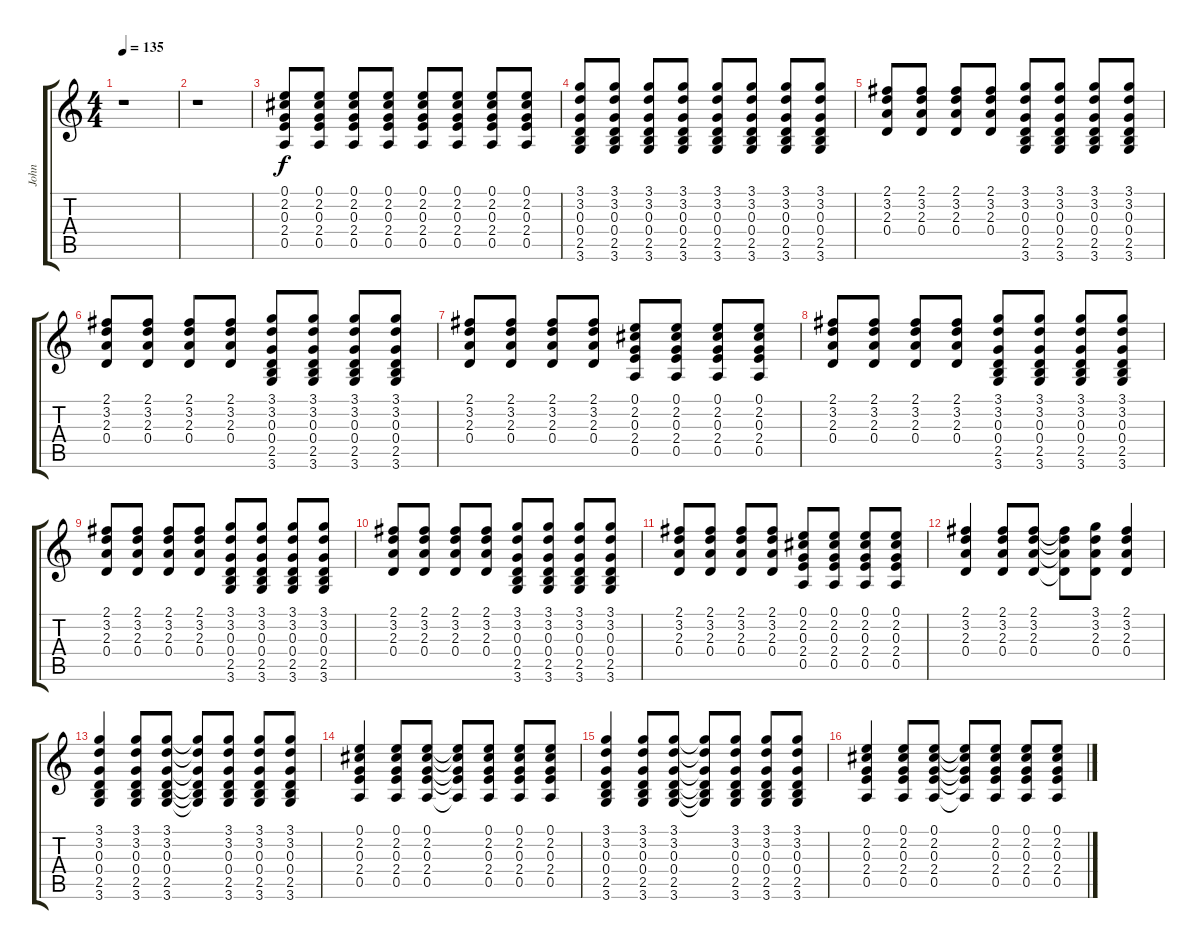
\track ("John" "John") {instrument acousticguitarsteel}
\staff {score tabs}
\tuning (E4 B3 G3 D3 A2 E2) {hide}
\ts (4 4)
\tempo 135
\clef g2
\ks c
r.1{dy f instrument acousticguitarsteel} |
r.1 |
(0.1 2.2 0.3 2.4 0.5).8 (0.1 2.2 0.3 2.4 0.5).8 (0.1 2.2 0.3 2.4 0.5).8 (0.1 2.2 0.3 2.4 0.5).8 (0.1 2.2 0.3 2.4 0.5).8 (0.1 2.2 0.3 2.4 0.5).8 (0.1 2.2 0.3 2.4 0.5).8 (0.1 2.2 0.3 2.4 0.5).8 |
(3.1 3.2 0.3 0.4 2.5 3.6).8 (3.1 3.2 0.3 0.4 2.5 3.6).8 (3.1 3.2 0.3 0.4 2.5 3.6).8 (3.1 3.2 0.3 0.4 2.5 3.6).8 (3.1 3.2 0.3 0.4 2.5 3.6).8 (3.1 3.2 0.3 0.4 2.5 3.6).8 (3.1 3.2 0.3 0.4 2.5 3.6).8 (3.1 3.2 0.3 0.4 2.5 3.6).8 |
(2.1 3.2 2.3 0.4).8 (2.1 3.2 2.3 0.4).8 (2.1 3.2 2.3 0.4).8 (2.1 3.2 2.3 0.4).8 (3.1 3.2 0.3 0.4 2.5 3.6).8 (3.1 3.2 0.3 0.4 2.5 3.6).8 (3.1 3.2 0.3 0.4 2.5 3.6).8 (3.1 3.2 0.3 0.4 2.5 3.6).8 |
(2.1 3.2 2.3 0.4).8 (2.1 3.2 2.3 0.4).8 (2.1 3.2 2.3 0.4).8 (2.1 3.2 2.3 0.4).8 (3.1 3.2 0.3 0.4 2.5 3.6).8 (3.1 3.2 0.3 0.4 2.5 3.6).8 (3.1 3.2 0.3 0.4 2.5 3.6).8 (3.1 3.2 0.3 0.4 2.5 3.6).8 |
(2.1 3.2 2.3 0.4).8 (2.1 3.2 2.3 0.4).8 (2.1 3.2 2.3 0.4).8 (2.1 3.2 2.3 0.4).8 (0.1 2.2 0.3 2.4 0.5).8 (0.1 2.2 0.3 2.4 0.5).8 (0.1 2.2 0.3 2.4 0.5).8 (0.1 2.2 0.3 2.4 0.5).8 |
(2.1 3.2 2.3 0.4).8 (2.1 3.2 2.3 0.4).8 (2.1 3.2 2.3 0.4).8 (2.1 3.2 2.3 0.4).8 (3.1 3.2 0.3 0.4 2.5 3.6).8 (3.1 3.2 0.3 0.4 2.5 3.6).8 (3.1 3.2 0.3 0.4 2.5 3.6).8 (3.1 3.2 0.3 0.4 2.5 3.6).8 |
(2.1 3.2 2.3 0.4).8 (2.1 3.2 2.3 0.4).8 (2.1 3.2 2.3 0.4).8 (2.1 3.2 2.3 0.4).8 (3.1 3.2 0.3 0.4 2.5 3.6).8 (3.1 3.2 0.3 0.4 2.5 3.6).8 (3.1 3.2 0.3 0.4 2.5 3.6).8 (3.1 3.2 0.3 0.4 2.5 3.6).8 |
(2.1 3.2 2.3 0.4).8 (2.1 3.2 2.3 0.4).8 (2.1 3.2 2.3 0.4).8 (2.1 3.2 2.3 0.4).8 (3.1 3.2 0.3 0.4 2.5 3.6).8 (3.1 3.2 0.3 0.4 2.5 3.6).8 (3.1 3.2 0.3 0.4 2.5 3.6).8 (3.1 3.2 0.3 0.4 2.5 3.6).8 |
(2.1 3.2 2.3 0.4).8 (2.1 3.2 2.3 0.4).8 (2.1 3.2 2.3 0.4).8 (2.1 3.2 2.3 0.4).8 (0.1 2.2 0.3 2.4 0.5).8 (0.1 2.2 0.3 2.4 0.5).8 (0.1 2.2 0.3 2.4 0.5).8 (0.1 2.2 0.3 2.4 0.5).8 |
(2.1 3.2 2.3 0.4).4 (2.1 3.2 2.3 0.4).8 (2.1 3.2 2.3 0.4).8 (2.1{t} 3.2{t} 2.3{t} 0.4{t}).8 (3.1 3.2 2.3 0.4).8 (2.1 3.2 2.3 0.4).4 |
(3.1 3.2 0.3 0.4 2.5 3.6).4 (3.1 3.2 0.3 0.4 2.5 3.6).8 (3.1 3.2 0.3 0.4 2.5 3.6).8 (3.1{t} 3.2{t} 0.3{t} 0.4{t} 2.5{t} 3.6{t}).8 (3.1 3.2 0.3 0.4 2.5 3.6).8 (3.1 3.2 0.3 0.4 2.5 3.6).8 (3.1 3.2 0.3 0.4 2.5 3.6).8 |
(0.1 2.2 0.3 2.4 0.5).4 (0.1 2.2 0.3 2.4 0.5).8 (0.1 2.2 0.3 2.4 0.5).8 (0.1{t} 2.2{t} 0.3{t} 2.4{t} 0.5{t}).8 (0.1 2.2 0.3 2.4 0.5).8 (0.1 2.2 0.3 2.4 0.5).8 (0.1 2.2 0.3 2.4 0.5).8 |
(3.1 3.2 0.3 0.4 2.5 3.6).4 (3.1 3.2 0.3 0.4 2.5 3.6).8 (3.1 3.2 0.3 0.4 2.5 3.6).8 (3.1{t} 3.2{t} 0.3{t} 0.4{t} 2.5{t} 3.6{t}).8 (3.1 3.2 0.3 0.4 2.5 3.6).8 (3.1 3.2 0.3 0.4 2.5 3.6).8 (3.1 3.2 0.3 0.4 2.5 3.6).8 |
(0.1 2.2 0.3 2.4 0.5).4 (0.1 2.2 0.3 2.4 0.5).8 (0.1 2.2 0.3 2.4 0.5).8 (0.1{t} 2.2{t} 0.3{t} 2.4{t} 0.5{t}).8 (0.1 2.2 0.3 2.4 0.5).8 (0.1 2.2 0.3 2.4 0.5).8 (0.1 2.2 0.3 2.4 0.5).8
